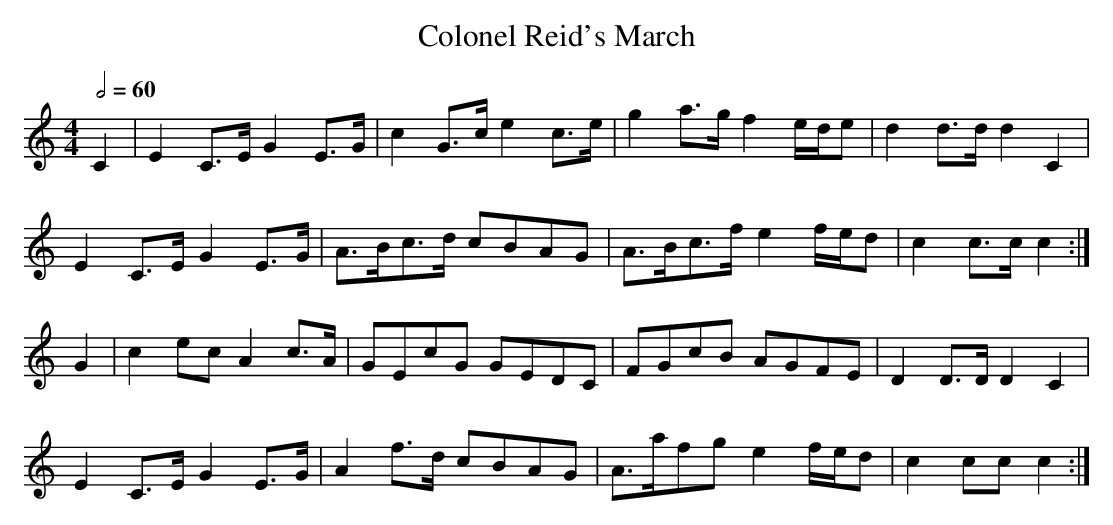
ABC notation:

X:1
T:Colonel Reid's March
M:4/4
L:1/8
Q:1/2=60
K:C
C2|E2C>E G2E>G|c2 G>c e2c>e|g2a>g  f2 e/d/e|d2d>d d2C2|
   E2C>E G2E>G|A>Bc>d cBAG |A>Bc>f e2 f/e/d|c2c>c c2 :|
G2|c2ec  A2c>A|GEcG   GEDC |FGcB   AGFE    |D2D>D D2C2|
   E2C>E G2E>G|A2 f>d cBAG |A>afg  e2 f/e/d|c2cc  c2 :|
